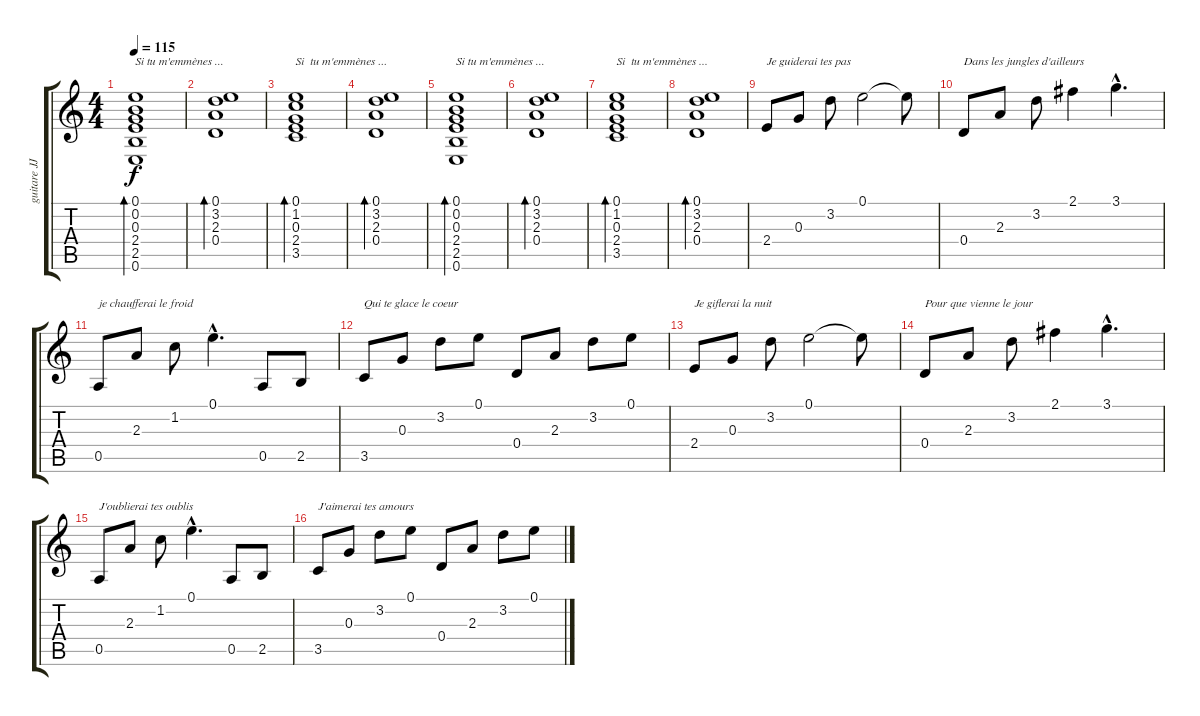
\track ("guitare JJG" "guitare JJ") {instrument acousticguitarsteel}
\staff {score tabs}
\tuning (E4 B3 G3 D3 A2 E2) {hide}
\ts (4 4)
\tempo 115
\clef g2
\ks c
(0.1 0.2 0.3 2.4 2.5 0.6).1{bd 30 txt "Si tu m'emmènes ..." dy f} |
(0.1 3.2 2.3 0.4).1{bd 30} |
(0.1 1.2 0.3 2.4 3.5).1{bd 30 txt "Si  tu m'emmènes ..."} |
(0.1 3.2 2.3 0.4).1{bd 30} |
(0.1 0.2 0.3 2.4 2.5 0.6).1{bd 30 txt "Si tu m'emmènes ..."} |
(0.1 3.2 2.3 0.4).1{bd 30} |
(0.1 1.2 0.3 2.4 3.5).1{bd 30 txt "Si  tu m'emmènes ..."} |
(0.1 3.2 2.3 0.4).1{bd 30} |
2.4.8{txt "Je guiderai tes pas"} 0.3.8 3.2.8 0.1.2 0.1{t}.8 |
0.4.8{txt "Dans les jungles d'ailleurs"} 2.3.8 3.2.8 2.1.4 3.1{hac}.4{d} |
0.5.8{txt "je chaufferai le froid"} 2.3.8 1.2.8 0.1{hac}.4{d} 0.5.8 2.5.8 |
3.5.8{txt "Qui te glace le coeur"} 0.3.8 3.2.8 0.1.8 0.4.8 2.3.8 3.2.8 0.1.8 |
2.4.8{txt "Je giflerai la nuit"} 0.3.8 3.2.8 0.1.2 0.1{t}.8 |
0.4.8{txt "Pour que vienne le jour"} 2.3.8 3.2.8 2.1.4 3.1{hac}.4{d} |
0.5.8{txt "J'oublierai tes oublis"} 2.3.8 1.2.8 0.1{hac}.4{d} 0.5.8 2.5.8 |
3.5.8{txt "J'aimerai tes amours"} 0.3.8 3.2.8 0.1.8 0.4.8 2.3.8 3.2.8 0.1.8
